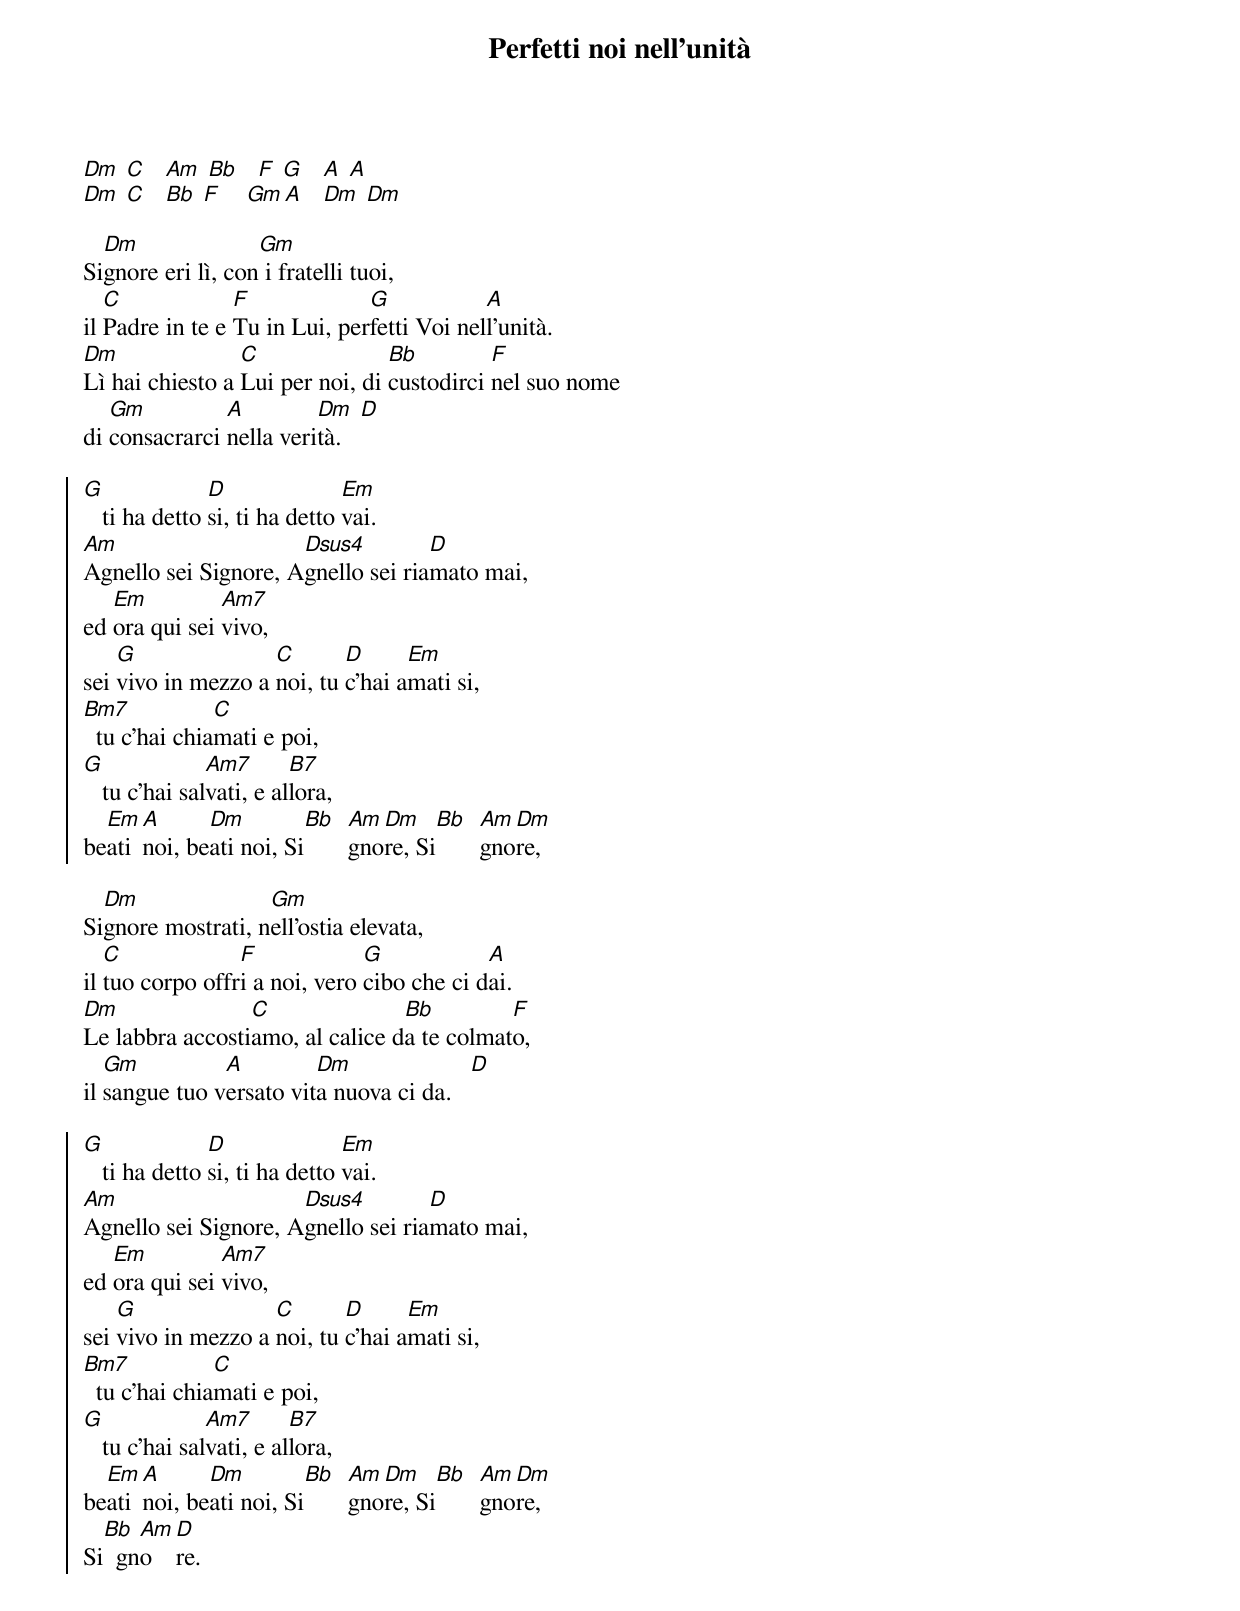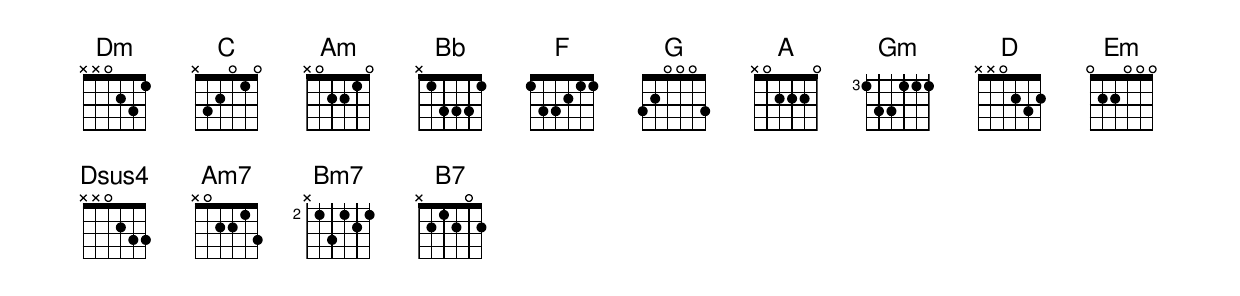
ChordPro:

{title: Perfetti noi nell’unità}

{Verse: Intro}
[Dm] [C]   [Am] [Bb]   [F] [G]   [A] [A]
[Dm] [C]   [Bb] [F]    [Gm][A]   [Dm] [Dm]

Si[Dm]gnore eri lì, con[Gm] i fratelli tuoi,
il [C]Padre in te e [F]Tu in Lui, per[G]fetti Voi nel[A]l’unità.
[Dm]Lì hai chiesto a [C]Lui per noi, di [Bb]custodirci [F]nel suo nome
di [Gm]consacrarci [A]nella veri[Dm]tà.   [D]

{soc}
[G]   ti ha detto [D]si, ti ha detto [Em]vai.
[Am]Agnello sei Signore, A[Dsus4]gnello sei ria[D]mato mai,
ed [Em]ora qui sei [Am7]vivo,
sei [G]vivo in mezzo a [C]noi, tu [D]c’hai a[Em]mati si,
[Bm7]  tu c’hai chia[C]mati e poi,
[G]   tu c’hai sal[Am7]vati, e al[B7]lora,
be[Em]ati [A]noi, be[Dm]ati noi, Si[Bb]  [Am]gno[Dm]re, Si[Bb]  [Am]gno[Dm]re,
{eoc}

Si[Dm]gnore mostrati, n[Gm]ell’ostia elevata,
il [C]tuo corpo offr[F]i a noi, vero [G]cibo che ci d[A]ai.
[Dm]Le labbra accosti[C]amo, al calice d[Bb]a te colmat[F]o,
il [Gm]sangue tuo v[A]ersato vit[Dm]a nuova ci da.   [D]

{soc}
[G]   ti ha detto [D]si, ti ha detto [Em]vai.
[Am]Agnello sei Signore, A[Dsus4]gnello sei ria[D]mato mai,
ed [Em]ora qui sei [Am7]vivo,
sei [G]vivo in mezzo a [C]noi, tu [D]c’hai a[Em]mati si,
[Bm7]  tu c’hai chia[C]mati e poi,
[G]   tu c’hai sal[Am7]vati, e al[B7]lora,
be[Em]ati [A]noi, be[Dm]ati noi, Si[Bb]  [Am]gno[Dm]re, Si[Bb]  [Am]gno[Dm]re,
Si[Bb]  gn[Am]o   [D]re.
{eoc}
